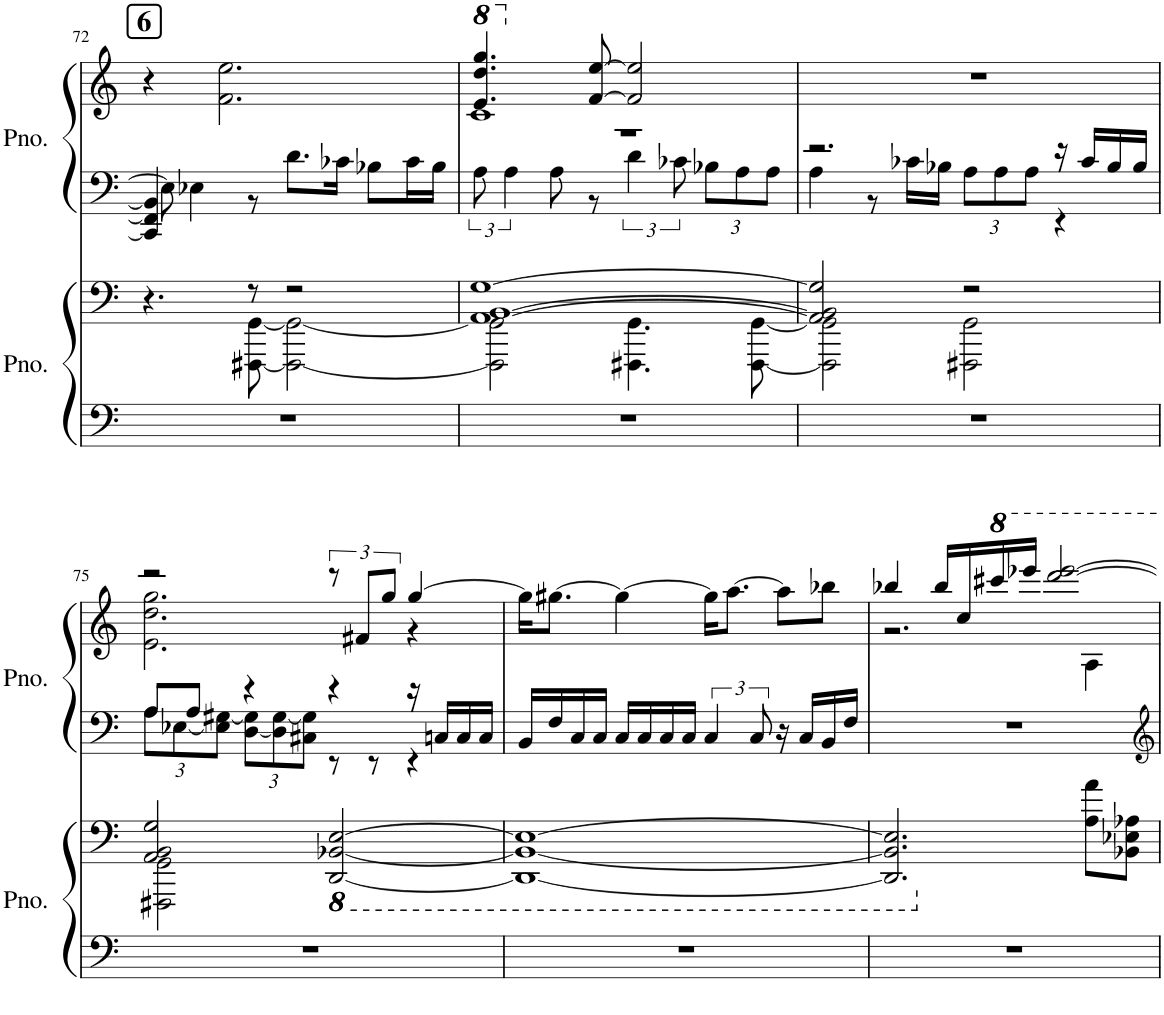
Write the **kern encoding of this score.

**kern	**kern	**kern	**kern
*part2	*part2	*part1	*part1
*staff4	*staff3	*staff2	*staff1
*I"Piano	*	*I"Piano	*
*I'Pno.	*	*I'Pno.	*
!!LO:PB:g=z
*clefF4	*clefF4	*clefG2	*clefG2
*k[]	*k[]	*k[]	*k[]
*M4/4	*M4/4	*M4/4	*M4/4
!!LO:REH:place=s1:a:B:cj:fs=14:t=6
=72	=72	=72	=72
*	*^	*^	*
1r	4.r	4.ryy	4CC/] 4FF/] 4BB/]	8E-\]	4r
.	.	.	.	4E-X\	.
.	.	.	4ryy	.	2.f\ 2.ee\
.	8r	[8FFF#X\ [8GG\	.	8r	.
.	2r	2FFF#\_ 2GG\_	2ryy	8.d\L	.
.	.	.	.	16c-X\Jk	.
.	.	.	.	8B-X\L	.
.	.	.	.	16c-\L	.
.	.	.	.	16B-\JJ	.
=73	=73	=73	=73	=73	=73
*	*	*	*	*	*8va
*	*	*	*	*	*8va
*	*	*	*	*	*^
1r	[1AA [1BB [1G	2FFF#\] 2GG\]	1r	12A\	4.ee/ 4.ddd/ 4.ggg/	1cc
.	.	.	.	6A\	.	.
.	.	.	.	8A\	.	.
.	.	.	.	8r	[8f/ [8ee/	.
*	*	*	*	*	*X8va	*
.	.	4.FFF#X\ 4.GG\	.	6d\	2f/] 2ee/]	.
.	.	.	.	12c-X\	.	.
*	*	*	*	*Xbrackettup	*	*
.	.	.	.	12B-X\L	.	.
.	.	.	.	12A\	.	.
.	.	[8FFF#\ [8GG\	.	.	.	.
.	.	.	.	12A\J	.	.
*	*	*	*	*	*v	*v
=74	=74	=74	=74	=74	=74
*	*	*	*	*	*X8va
1r	2AA/] 2BB/] 2G/]	2FFF#\] 2GG\]	2.r	4A\	1r
.	.	.	.	8r	.
.	.	.	.	16c-X\LL	.
.	.	.	.	16B-X\JJ	.
.	2r	2FFF#X\ 2GG\	.	12A\L	.
.	.	.	.	12A\	.
.	.	.	.	12A\J	.
.	.	.	16r	4r	.
.	.	.	16c-/LL	.	.
.	.	.	16B-/	.	.
.	.	.	16B-/JJ	.	.
!!LO:LB:g=z
=75	=75	=75	=75	=75	=75
*	*8ba	*	*	*	*
*	*	*	*	*	*^
1r	2AA/ 2BB/ 2G/	2FFF#X\ 2GG\	8A/L	12A\L	2r	2.e\ 2.dd\ 2.gg\
.	.	.	.	[12E-X\	.	.
.	.	.	8A/J	.	.	.
.	.	.	.	12E-\] [12G#X\J	.	.
.	.	.	4r	[12D\ 12G#\]L	.	.
.	.	.	.	12D\] [12G#\	.	.
.	.	.	.	12C#X\ 12G#\]J	.	.
*	*8ba	*	*	*	*	*
.	[2DDD/ [2BBB-X/ [2EE/	2ryy	4r	8r	12r	.
.	.	.	.	.	12f#X/L	.
.	.	.	.	8r	.	.
.	.	.	.	.	12gg/J	.
.	.	.	16r	4r	[4gg/	4r
.	.	.	16Cn/LL	.	.	.
.	.	.	16C/	.	.	.
.	.	.	16C/JJ	.	.	.
*	*v	*v	*	*	*	*
*	*	*v	*v	*	*
*	*	*	*v	*v
=76	=76	=76	=76
1r	1DDD_ 1BBB-_ 1EE_	16BB/LL	16gg\KL]
.	.	16F/	[8.gg#X\J
.	.	16C/	.
.	.	16C/JJ	.
.	.	16C/LL	4gg#\_
.	.	16C/	.
.	.	16C/	.
.	.	16C/JJ	.
*	*	*brackettup	*
.	.	6C/	16gg#\KL]
.	.	.	[8.aa\J
.	.	12C/	.
.	.	16r	8aa\L]
.	.	16C/LL	.
.	.	16BB/	8bb-X\J
.	.	16F/JJ	.
=77	=77	=77	=77
*	*	*	*^
1r	2.DDD/] 2.BBB-/] 2.EE/]	1r	4bb-X/	2.r
.	.	.	16bb-/LL	.
.	.	.	16cc/	.
.	.	.	16cccc#X/	.
.	.	.	16eeee-X/JJ	.
.	.	.	[2dddd/ [2eeee-/	.
*	*X8ba	*	*	*
*	*X8ba	*	*	*
.	8A\ 8a\L	.	.	4a\
.	8BB-X\ 8E-X\ 8A-X\J	.	.	.
*	*	*	*v	*v
=	=	=	=
*-	*-	*-	*-
